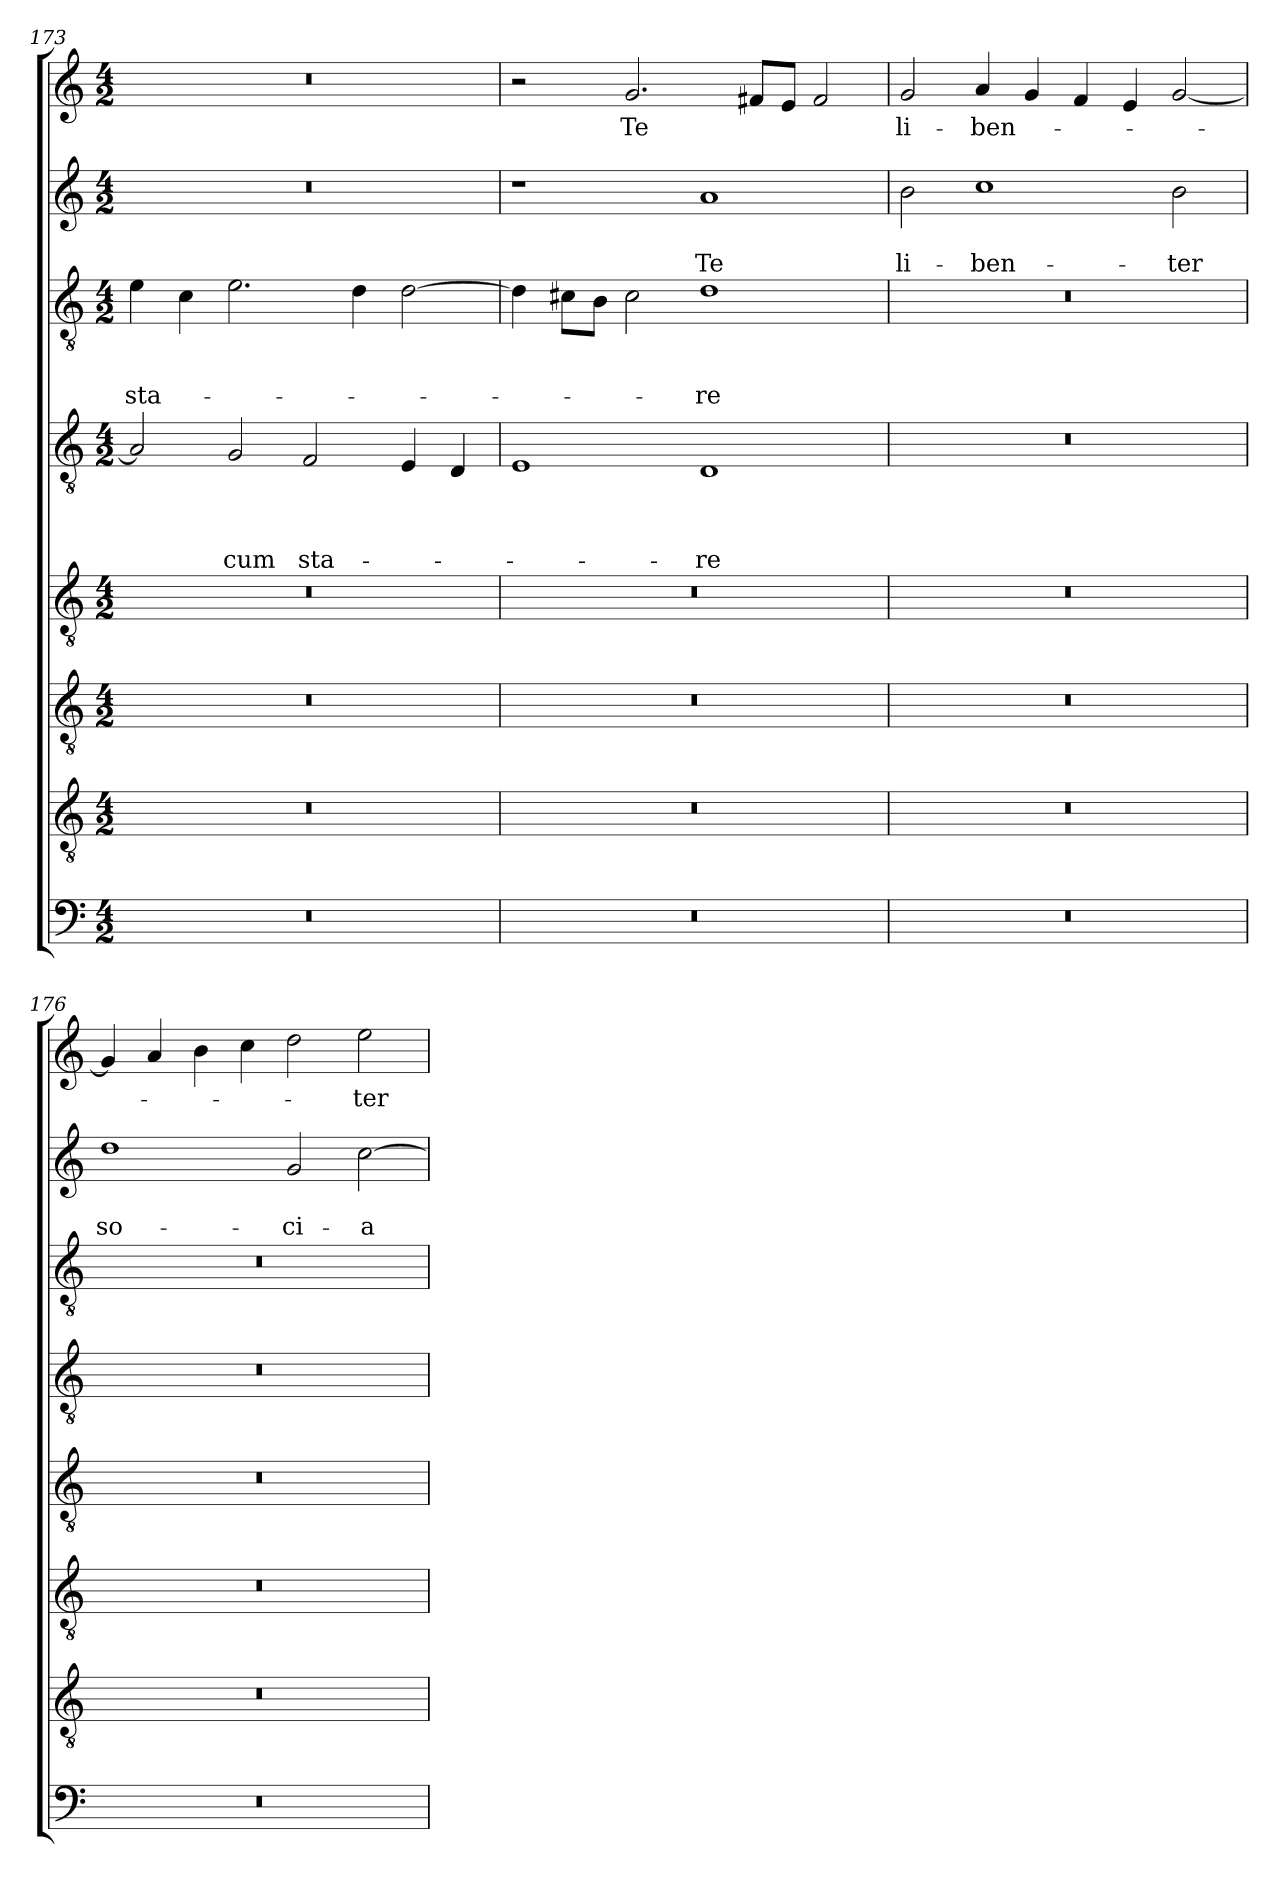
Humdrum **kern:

**kern	**kern	**kern	**kern	**kern	**text	**text	**text	**text	**kern	**text	**text	**text	**kern	**text	**text	**kern	**text
*part8	*part7	*part6	*part5	*part4	*part4	*part4	*part4	*part4	*part3	*part3	*part3	*part3	*part2	*part2	*part2	*part1	*part1
*staff8	*staff7	*staff6	*staff5	*staff4	*staff4	*staff4	*staff4	*staff4	*staff3	*staff3	*staff3	*staff3	*staff2	*staff2	*staff2	*staff1	*staff1
*clefF4	*clefGv2	*clefGv2	*clefGv2	*clefGv2	*	*	*	*	*clefGv2	*	*	*	*clefG2	*	*	*clefG2	*
*k[]	*k[]	*k[]	*k[]	*k[]	*	*	*	*	*k[]	*	*	*	*k[]	*	*	*k[]	*
*a:	*a:	*a:	*a:	*a:	*	*	*	*	*a:	*	*	*	*a:	*	*	*a:	*
*M4/2	*M4/2	*M4/2	*M4/2	*M4/2	*	*	*	*	*M4/2	*	*	*	*M4/2	*	*	*M4/2	*
=173	=173	=173	=173	=173	=173	=173	=173	=173	=173	=173	=173	=173	=173	=173	=173	=173	=173
!	!	!	!	!	!	!	!	!	!	!	!	!LO:LY:b	!	!	!	!	!
0r	0r	0r	0r	2A/]	.	.	.	.	4e\	.	.	sta-	0r	.	.	0r	.
.	.	.	.	.	.	.	.	.	4c\	.	.	.	.	.	.	.	.
!	!	!	!	!	!	!	!	!LO:LY:b	!	!	!	!	!	!	!	!	!
.	.	.	.	2G/	.	.	.	-cum	2.e\	.	.	.	.	.	.	.	.
!	!	!	!	!	!	!	!	!LO:LY:b	!	!	!	!	!	!	!	!	!
.	.	.	.	2F/	.	.	.	sta-	.	.	.	.	.	.	.	.	.
.	.	.	.	.	.	.	.	.	4d\	.	.	.	.	.	.	.	.
.	.	.	.	4E/	.	.	.	.	[2d\	.	.	.	.	.	.	.	.
.	.	.	.	4D/	.	.	.	.	.	.	.	.	.	.	.	.	.
=174	=174	=174	=174	=174	=174	=174	=174	=174	=174	=174	=174	=174	=174	=174	=174	=174	=174
0r	0r	0r	0r	1E	.	.	.	.	4d\]	.	.	.	1r	.	.	2r	.
.	.	.	.	.	.	.	.	.	8c#X\L	.	.	.	.	.	.	.	.
.	.	.	.	.	.	.	.	.	8B\J	.	.	.	.	.	.	.	.
!	!	!	!	!	!	!	!	!	!	!	!	!	!	!	!	!	!LO:LY:b
.	.	.	.	.	.	.	.	.	2c#\	.	.	.	.	.	.	2.g/	Te
!	!	!	!	!	!	!	!	!LO:LY:b	!	!	!	!LO:LY:b	!	!	!LO:LY:b	!	!
.	.	.	.	1D	.	.	.	-re	1d	.	.	-re	1a	.	Te	.	.
.	.	.	.	.	.	.	.	.	.	.	.	.	.	.	.	8f#X/L	.
.	.	.	.	.	.	.	.	.	.	.	.	.	.	.	.	8e/J	.
.	.	.	.	.	.	.	.	.	.	.	.	.	.	.	.	2f#/	.
=175	=175	=175	=175	=175	=175	=175	=175	=175	=175	=175	=175	=175	=175	=175	=175	=175	=175
!	!	!	!	!	!	!	!	!	!	!	!	!	!	!	!LO:LY:b	!	!LO:LY:b
0r	0r	0r	0r	0r	.	.	.	.	0r	.	.	.	2b\	.	li-	2g/	li-
!	!	!	!	!	!	!	!	!	!	!	!	!	!	!	!LO:LY:b	!	!LO:LY:b
.	.	.	.	.	.	.	.	.	.	.	.	.	1cc	.	-ben-	4a/	-ben-
.	.	.	.	.	.	.	.	.	.	.	.	.	.	.	.	4g/	.
.	.	.	.	.	.	.	.	.	.	.	.	.	.	.	.	4f/	.
.	.	.	.	.	.	.	.	.	.	.	.	.	.	.	.	4e/	.
!	!	!	!	!	!	!	!	!	!	!	!	!	!	!	!LO:LY:b	!	!
.	.	.	.	.	.	.	.	.	.	.	.	.	2b\	.	-ter	[2g/	.
=176	=176	=176	=176	=176	=176	=176	=176	=176	=176	=176	=176	=176	=176	=176	=176	=176	=176
!	!	!	!	!	!	!	!	!	!	!	!	!	!	!	!LO:LY:b	!	!
0r	0r	0r	0r	0r	.	.	.	.	0r	.	.	.	1dd	.	so-	4g/]	.
.	.	.	.	.	.	.	.	.	.	.	.	.	.	.	.	4a/	.
.	.	.	.	.	.	.	.	.	.	.	.	.	.	.	.	4b\	.
.	.	.	.	.	.	.	.	.	.	.	.	.	.	.	.	4cc\	.
!	!	!	!	!	!	!	!	!	!	!	!	!	!	!	!LO:LY:b	!	!
.	.	.	.	.	.	.	.	.	.	.	.	.	2g/	.	-ci-	2dd\	.
!	!	!	!	!	!	!	!	!	!	!	!	!	!	!	!LO:LY:b	!	!LO:LY:b
.	.	.	.	.	.	.	.	.	.	.	.	.	[2cc\	.	-a-	2ee\	-ter
=	=	=	=	=	=	=	=	=	=	=	=	=	=	=	=	=	=
*-	*-	*-	*-	*-	*-	*-	*-	*-	*-	*-	*-	*-	*-	*-	*-	*-	*-
